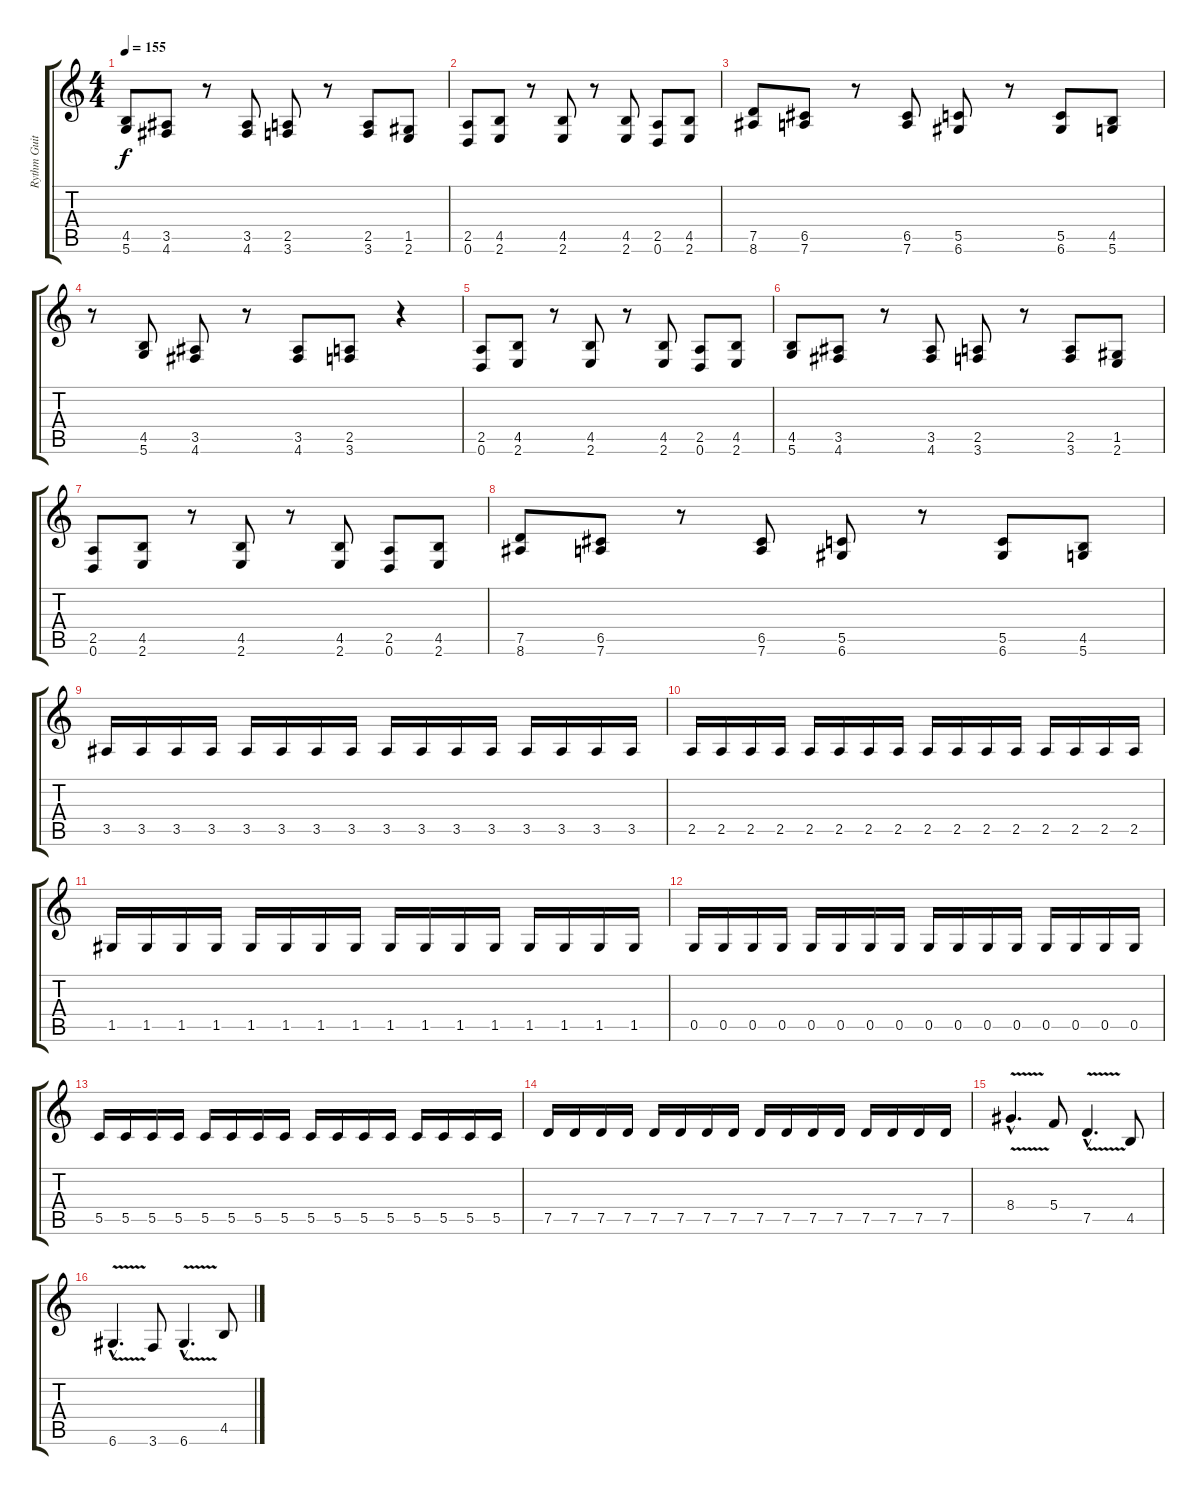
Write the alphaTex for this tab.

\track ("Rythm Guitar" "Rythm Guit") {instrument distortionguitar}
\staff {score tabs}
\tuning (D4 A3 F3 C3 G2 D2) {hide}
\ts (4 4)
\tempo 155
\clef g2
\ks c
(4.5 5.6).8{dy f} (3.5 4.6).8 r.8 (3.5 4.6).8 (2.5 3.6).8 r.8 (2.5 3.6).8 (1.5 2.6).8 |
(2.5 0.6).8 (4.5 2.6).8 r.8 (4.5 2.6).8 r.8 (4.5 2.6).8 (2.5 0.6).8 (4.5 2.6).8 |
(7.5 8.6).8 (6.5 7.6).8 r.8 (6.5 7.6).8 (5.5 6.6).8 r.8 (5.5 6.6).8 (4.5 5.6).8 |
r.8 (4.5 5.6).8 (3.5 4.6).8 r.8 (3.5 4.6).8 (2.5 3.6).8 r.4 |
(2.5 0.6).8 (4.5 2.6).8 r.8 (4.5 2.6).8 r.8 (4.5 2.6).8 (2.5 0.6).8 (4.5 2.6).8 |
(4.5 5.6).8 (3.5 4.6).8 r.8 (3.5 4.6).8 (2.5 3.6).8 r.8 (2.5 3.6).8 (1.5 2.6).8 |
(2.5 0.6).8 (4.5 2.6).8 r.8 (4.5 2.6).8 r.8 (4.5 2.6).8 (2.5 0.6).8 (4.5 2.6).8 |
(7.5 8.6).8 (6.5 7.6).8 r.8 (6.5 7.6).8 (5.5 6.6).8 r.8 (5.5 6.6).8 (4.5 5.6).8 |
3.5.16 3.5.16 3.5.16 3.5.16 3.5.16 3.5.16 3.5.16 3.5.16 3.5.16 3.5.16 3.5.16 3.5.16 3.5.16 3.5.16 3.5.16 3.5.16 |
2.5.16 2.5.16 2.5.16 2.5.16 2.5.16 2.5.16 2.5.16 2.5.16 2.5.16 2.5.16 2.5.16 2.5.16 2.5.16 2.5.16 2.5.16 2.5.16 |
1.5.16 1.5.16 1.5.16 1.5.16 1.5.16 1.5.16 1.5.16 1.5.16 1.5.16 1.5.16 1.5.16 1.5.16 1.5.16 1.5.16 1.5.16 1.5.16 |
0.5.16 0.5.16 0.5.16 0.5.16 0.5.16 0.5.16 0.5.16 0.5.16 0.5.16 0.5.16 0.5.16 0.5.16 0.5.16 0.5.16 0.5.16 0.5.16 |
5.5.16 5.5.16 5.5.16 5.5.16 5.5.16 5.5.16 5.5.16 5.5.16 5.5.16 5.5.16 5.5.16 5.5.16 5.5.16 5.5.16 5.5.16 5.5.16 |
7.5.16 7.5.16 7.5.16 7.5.16 7.5.16 7.5.16 7.5.16 7.5.16 7.5.16 7.5.16 7.5.16 7.5.16 7.5.16 7.5.16 7.5.16 7.5.16 |
8.4{v hac}.4{d} 5.4.8 7.5{v hac}.4{d} 4.5.8 |
6.6{v hac}.4{d} 3.6.8 6.6{v hac}.4{d} 4.5.8
